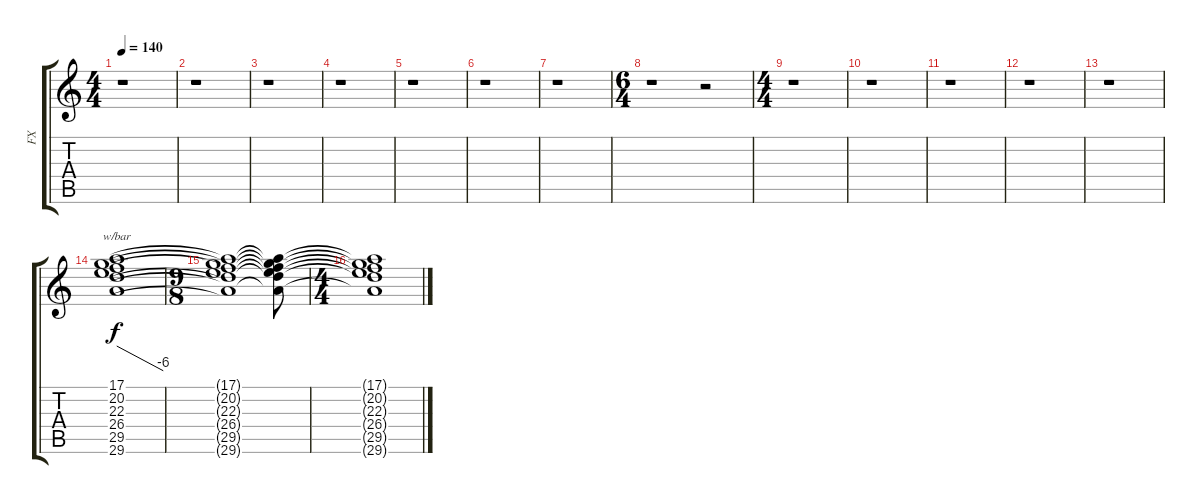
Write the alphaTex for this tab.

\track ("FX" "FX") {instrument tremolostrings}
\staff {score tabs}
\tuning (E4 B3 G3 D3 A2 E2) {hide}
\ts (4 4)
\tempo 140
\clef g2
\ks c
r.1{dy f} |
r.1 |
r.1 |
r.1 |
r.1 |
r.1 |
r.1 |
\ts (6 4)
r.1 r.2 |
\ts (4 4)
r.1 |
r.1 |
r.1 |
r.1 |
r.1 |
(17.1 20.2 22.3 26.4 29.5 29.6).1{tbe (dive default 0 0 60 -24) volume 11 instrument helicopter} |
\ts (9 8)
(17.1{t} 20.2{t} 22.3{t} 26.4{t} 29.5{t} 29.6{t}).1 (17.1{t} 20.2{t} 22.3{t} 26.4{t} 29.5{t} 29.6{t}).8 |
\ts (4 4)
(17.1{t} 20.2{t} 22.3{t} 26.4{t} 29.5{t} 29.6{t}).1
